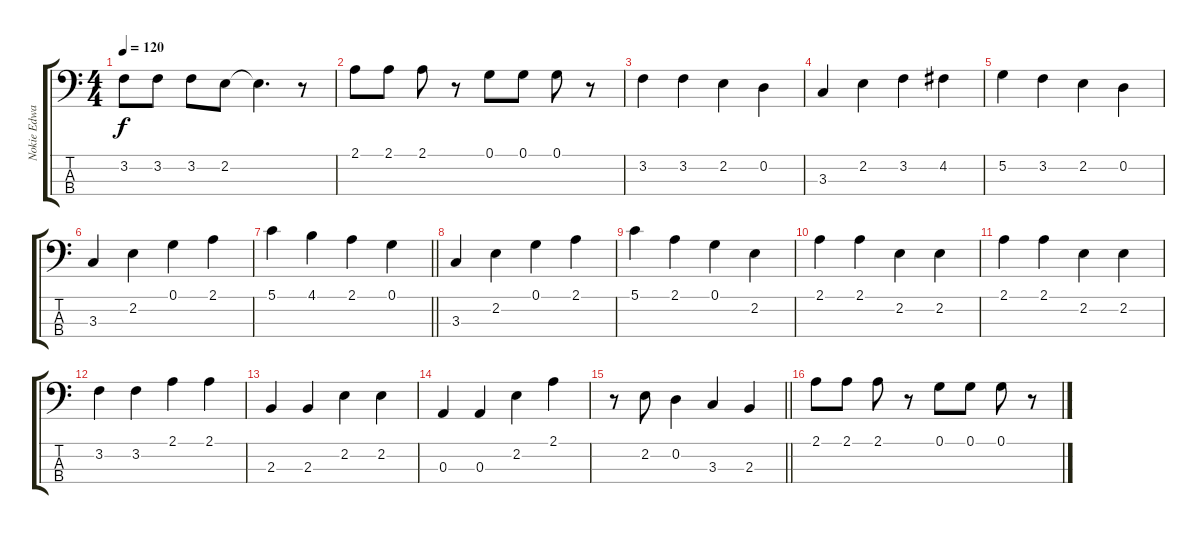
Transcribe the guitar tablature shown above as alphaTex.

\track ("Nokie Edwards - Bass" "Nokie Edwa") {mute instrument electricbasspick}
\staff {score tabs}
\tuning (G2 D2 A1 E1) {hide}
\ts (4 4)
\tempo 120
\clef f4
\ks c
3.2.8{dy f} 3.2.8 3.2.8 2.2.8 2.2{t}.4{d} r.8 |
2.1.8 2.1.8 2.1.8 r.8 0.1.8 0.1.8 0.1.8 r.8 |
3.2.4 3.2.4 2.2.4 0.2.4 |
3.3.4 2.2.4 3.2.4 4.2.4 |
5.2.4 3.2.4 2.2.4 0.2.4 |
3.3.4 2.2.4 0.1.4 2.1.4 |
\barLineRight lightlight
5.1.4 4.1.4 2.1.4 0.1.4 |
3.3.4 2.2.4 0.1.4 2.1.4 |
5.1.4 2.1.4 0.1.4 2.2.4 |
2.1.4 2.1.4 2.2.4 2.2.4 |
2.1.4 2.1.4 2.2.4 2.2.4 |
3.2.4 3.2.4 2.1.4 2.1.4 |
2.3.4 2.3.4 2.2.4 2.2.4 |
0.3.4 0.3.4 2.2.4 2.1.4 |
\barLineRight lightlight
r.8 2.2.8 0.2.4 3.3.4 2.3.4 |
\section ("" " ")
2.1.8 2.1.8 2.1.8 r.8 0.1.8 0.1.8 0.1.8 r.8
